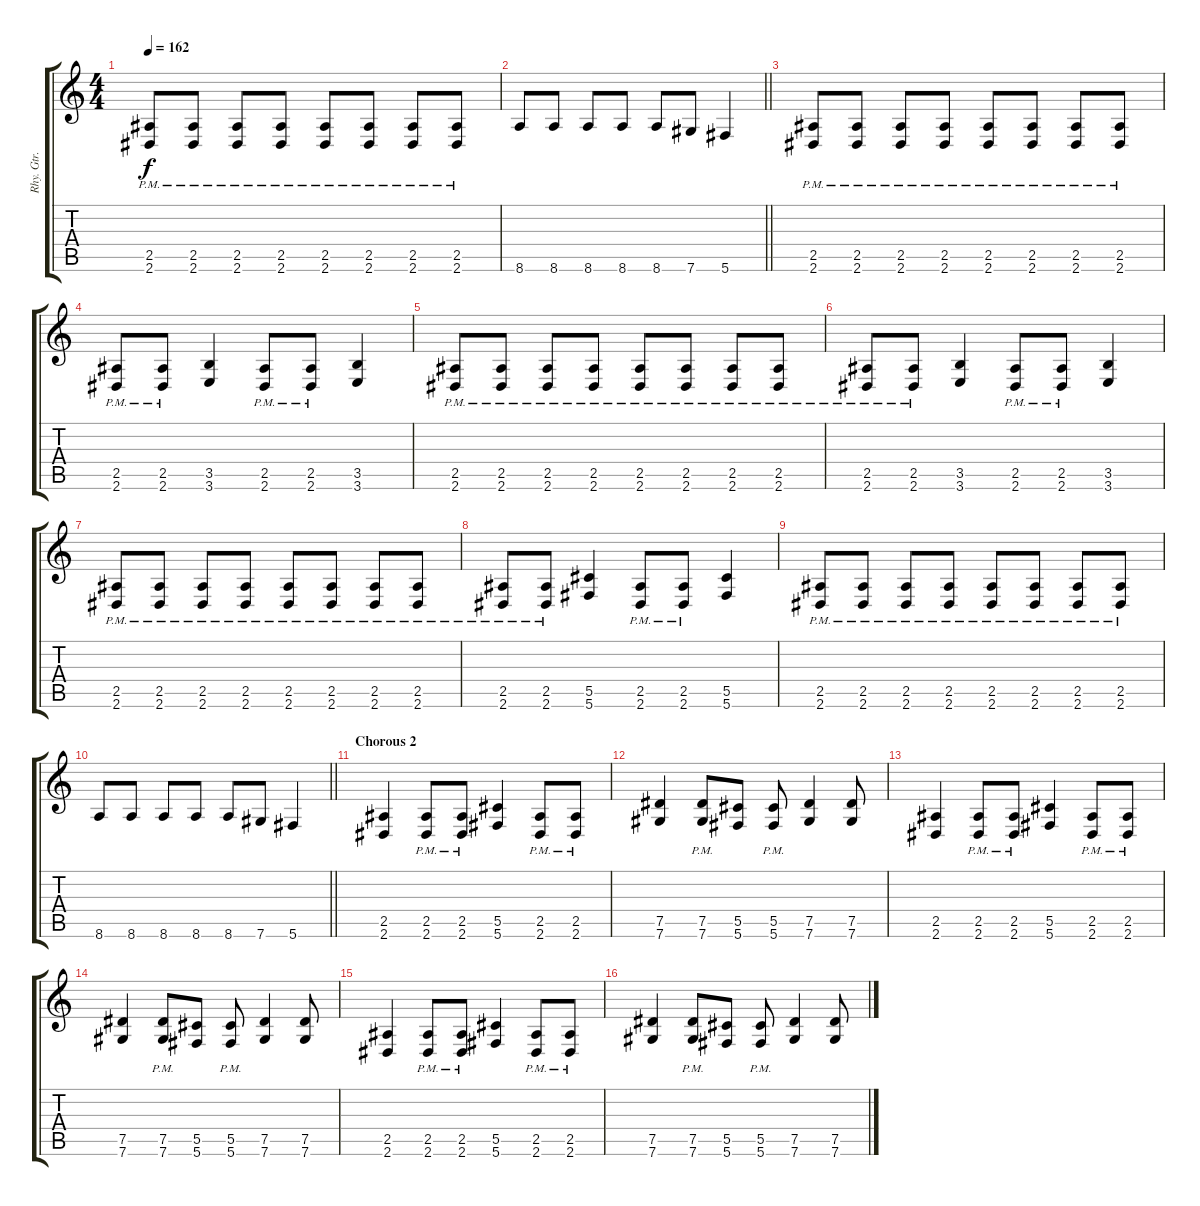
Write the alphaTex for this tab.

\track ("Rhy. Gtr. 2" "Rhy. Gtr. ") {instrument distortionguitar}
\staff {score tabs}
\tuning (Eb4 Bb3 Gb3 Db3 Ab2 Db2) {hide}
\ts (4 4)
\tempo 162
\clef g2
\ks c
(2.5{pm} 2.6{pm}).8{dy f} (2.5{pm} 2.6{pm}).8 (2.5{pm} 2.6{pm}).8 (2.5{pm} 2.6{pm}).8 (2.5{pm} 2.6{pm}).8 (2.5{pm} 2.6{pm}).8 (2.5{pm} 2.6{pm}).8 (2.5{pm} 2.6{pm}).8 |
\barLineRight lightlight
8.6.8 8.6.8 8.6.8 8.6.8 8.6.8 7.6.8 5.6.4 |
\section ("" "")
(2.5{pm} 2.6{pm}).8 (2.5{pm} 2.6{pm}).8 (2.5{pm} 2.6{pm}).8 (2.5{pm} 2.6{pm}).8 (2.5{pm} 2.6{pm}).8 (2.5{pm} 2.6{pm}).8 (2.5{pm} 2.6{pm}).8 (2.5{pm} 2.6{pm}).8 |
(2.5{pm} 2.6{pm}).8 (2.5{pm} 2.6{pm}).8 (3.5 3.6).4 (2.5{pm} 2.6{pm}).8 (2.5{pm} 2.6{pm}).8 (3.5 3.6).4 |
(2.5{pm} 2.6{pm}).8 (2.5{pm} 2.6{pm}).8 (2.5{pm} 2.6{pm}).8 (2.5{pm} 2.6{pm}).8 (2.5{pm} 2.6{pm}).8 (2.5{pm} 2.6{pm}).8 (2.5{pm} 2.6{pm}).8 (2.5{pm} 2.6{pm}).8 |
(2.5{pm} 2.6{pm}).8 (2.5{pm} 2.6{pm}).8 (3.5 3.6).4 (2.5{pm} 2.6{pm}).8 (2.5{pm} 2.6{pm}).8 (3.5 3.6).4 |
(2.5{pm} 2.6{pm}).8 (2.5{pm} 2.6{pm}).8 (2.5{pm} 2.6{pm}).8 (2.5{pm} 2.6{pm}).8 (2.5{pm} 2.6{pm}).8 (2.5{pm} 2.6{pm}).8 (2.5{pm} 2.6{pm}).8 (2.5{pm} 2.6{pm}).8 |
(2.5{pm} 2.6{pm}).8 (2.5{pm} 2.6{pm}).8 (5.5 5.6).4 (2.5{pm} 2.6{pm}).8 (2.5{pm} 2.6{pm}).8 (5.5 5.6).4 |
(2.5{pm} 2.6{pm}).8 (2.5{pm} 2.6{pm}).8 (2.5{pm} 2.6{pm}).8 (2.5{pm} 2.6{pm}).8 (2.5{pm} 2.6{pm}).8 (2.5{pm} 2.6{pm}).8 (2.5{pm} 2.6{pm}).8 (2.5{pm} 2.6{pm}).8 |
\barLineRight lightlight
8.6.8 8.6.8 8.6.8 8.6.8 8.6.8 7.6.8 5.6.4 |
\section ("" "Chorous 2")
(2.5 2.6).4 (2.5{pm} 2.6{pm}).8 (2.5{pm} 2.6{pm}).8 (5.5 5.6).4 (2.5{pm} 2.6{pm}).8 (2.5{pm} 2.6{pm}).8 |
(7.5 7.6).4 (7.5{pm} 7.6{pm}).8 (5.5 5.6).8 (5.5{pm} 5.6{pm}).8 (7.5 7.6).4 (7.5 7.6).8 |
(2.5 2.6).4 (2.5{pm} 2.6{pm}).8 (2.5{pm} 2.6{pm}).8 (5.5 5.6).4 (2.5{pm} 2.6{pm}).8 (2.5{pm} 2.6{pm}).8 |
(7.5 7.6).4 (7.5{pm} 7.6{pm}).8 (5.5 5.6).8 (5.5{pm} 5.6{pm}).8 (7.5 7.6).4 (7.5 7.6).8 |
(2.5 2.6).4 (2.5{pm} 2.6{pm}).8 (2.5{pm} 2.6{pm}).8 (5.5 5.6).4 (2.5{pm} 2.6{pm}).8 (2.5{pm} 2.6{pm}).8 |
(7.5 7.6).4 (7.5{pm} 7.6{pm}).8 (5.5 5.6).8 (5.5{pm} 5.6{pm}).8 (7.5 7.6).4 (7.5 7.6).8
